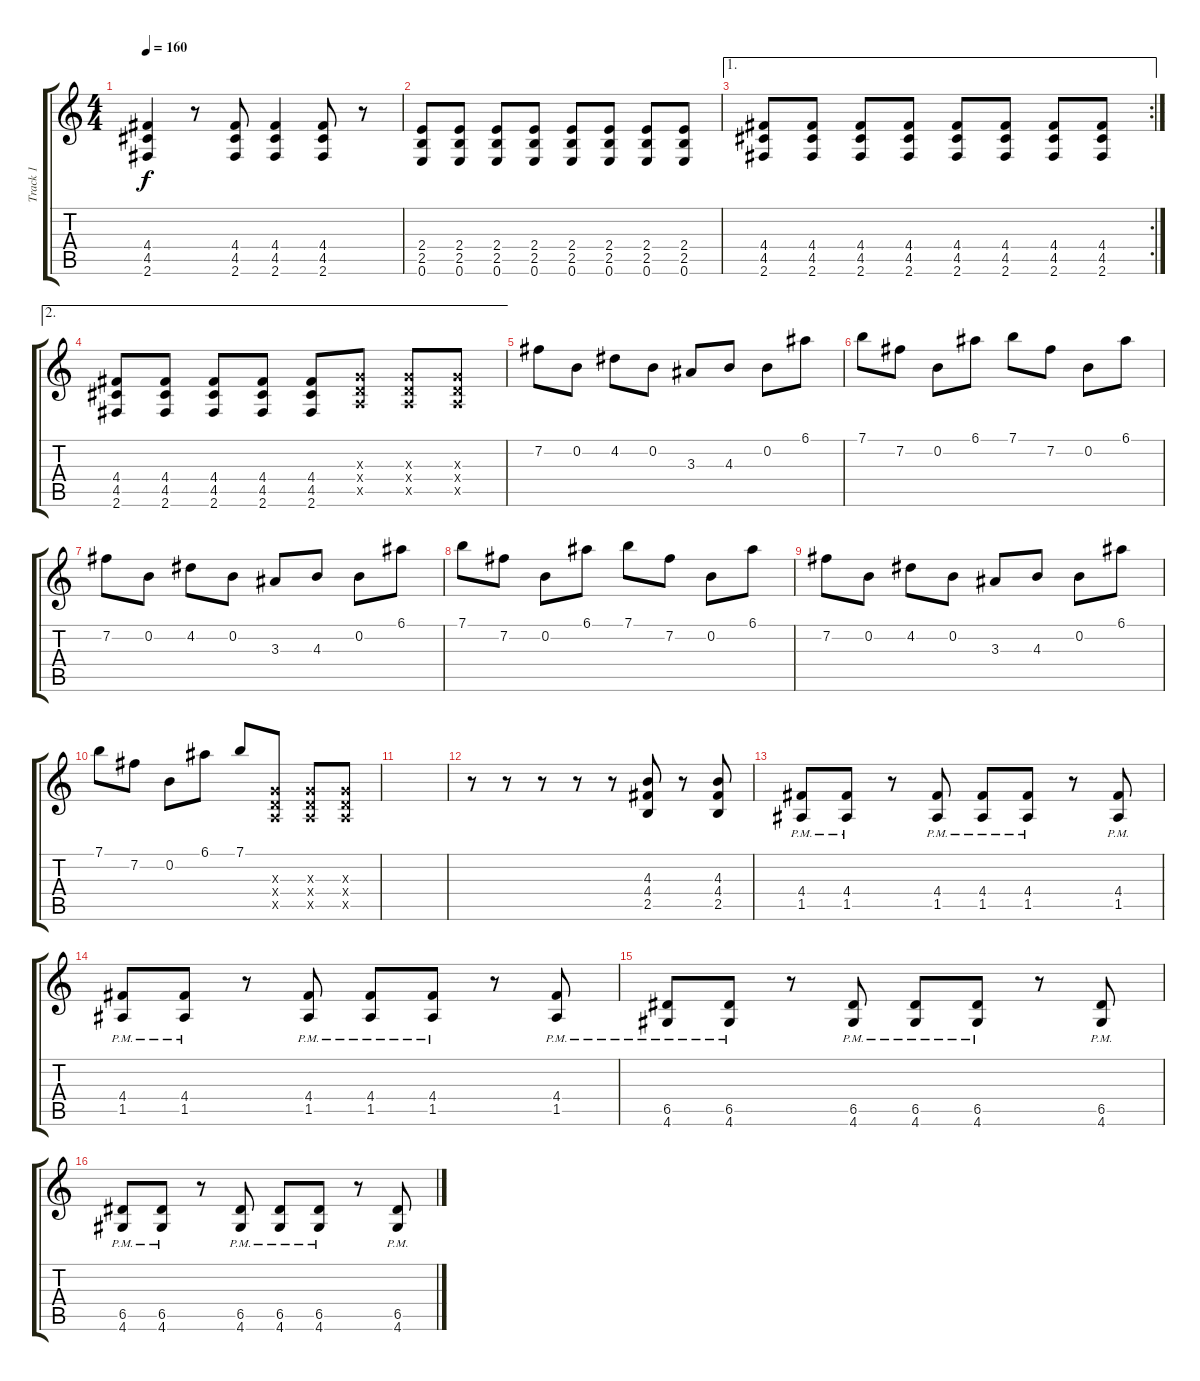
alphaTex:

\track ("Track 1" "Track 1") {instrument overdrivenguitar}
\staff {score tabs}
\tuning (E4 B3 G3 D3 A2 E2) {hide}
\ts (4 4)
\tempo 160
\clef g2
\ks c
(4.4 4.5 2.6).4{dy f} r.8 (4.4 4.5 2.6).8 (4.4 4.5 2.6).4 (4.4 4.5 2.6).8 r.8 |
(2.4 2.5 0.6).8 (2.4 2.5 0.6).8 (2.4 2.5 0.6).8 (2.4 2.5 0.6).8 (2.4 2.5 0.6).8 (2.4 2.5 0.6).8 (2.4 2.5 0.6).8 (2.4 2.5 0.6).8 |
\ae 1
\rc 2
(4.4 4.5 2.6).8 (4.4 4.5 2.6).8 (4.4 4.5 2.6).8 (4.4 4.5 2.6).8 (4.4 4.5 2.6).8 (4.4 4.5 2.6).8 (4.4 4.5 2.6).8 (4.4 4.5 2.6).8 |
\ae 2
(4.4 4.5 2.6).8 (4.4 4.5 2.6).8 (4.4 4.5 2.6).8 (4.4 4.5 2.6).8 (4.4 4.5 2.6).8 (0.3{x} 0.4{x} 0.5{x}).8 (0.3{x} 0.4{x} 0.5{x}).8 (0.3{x} 0.4{x} 0.5{x}).8 |
7.2.8 0.2.8 4.2.8 0.2.8 3.3.8 4.3.8 0.2.8 6.1.8 |
7.1.8 7.2.8 0.2.8 6.1.8 7.1.8 7.2.8 0.2.8 6.1.8 |
7.2.8 0.2.8 4.2.8 0.2.8 3.3.8 4.3.8 0.2.8 6.1.8 |
7.1.8 7.2.8 0.2.8 6.1.8 7.1.8 7.2.8 0.2.8 6.1.8 |
7.2.8 0.2.8 4.2.8 0.2.8 3.3.8 4.3.8 0.2.8 6.1.8 |
7.1.8 7.2.8 0.2.8 6.1.8 7.1.8 (0.3{x} 0.4{x} 0.5{x}).8 (0.3{x} 0.4{x} 0.5{x}).8 (0.3{x} 0.4{x} 0.5{x}).8 |
|
r.8 r.8 r.8 r.8 r.8 (4.3 4.4 2.5).8 r.8 (4.3 4.4 2.5).8 |
(4.4{pm} 1.5{pm}).8 (4.4{pm} 1.5{pm}).8 r.8 (4.4{pm} 1.5{pm}).8 (4.4{pm} 1.5{pm}).8 (4.4{pm} 1.5{pm}).8 r.8 (4.4{pm} 1.5{pm}).8 |
(4.4{pm} 1.5{pm}).8 (4.4{pm} 1.5{pm}).8 r.8 (4.4{pm} 1.5{pm}).8 (4.4{pm} 1.5{pm}).8 (4.4{pm} 1.5{pm}).8 r.8 (4.4{pm} 1.5{pm}).8 |
(6.5{pm} 4.6{pm}).8 (6.5{pm} 4.6{pm}).8 r.8 (6.5{pm} 4.6{pm}).8 (6.5{pm} 4.6{pm}).8 (6.5{pm} 4.6{pm}).8 r.8 (6.5{pm} 4.6{pm}).8 |
(6.5{pm} 4.6{pm}).8 (6.5{pm} 4.6{pm}).8 r.8 (6.5{pm} 4.6{pm}).8 (6.5{pm} 4.6{pm}).8 (6.5{pm} 4.6{pm}).8 r.8 (6.5{pm} 4.6{pm}).8
